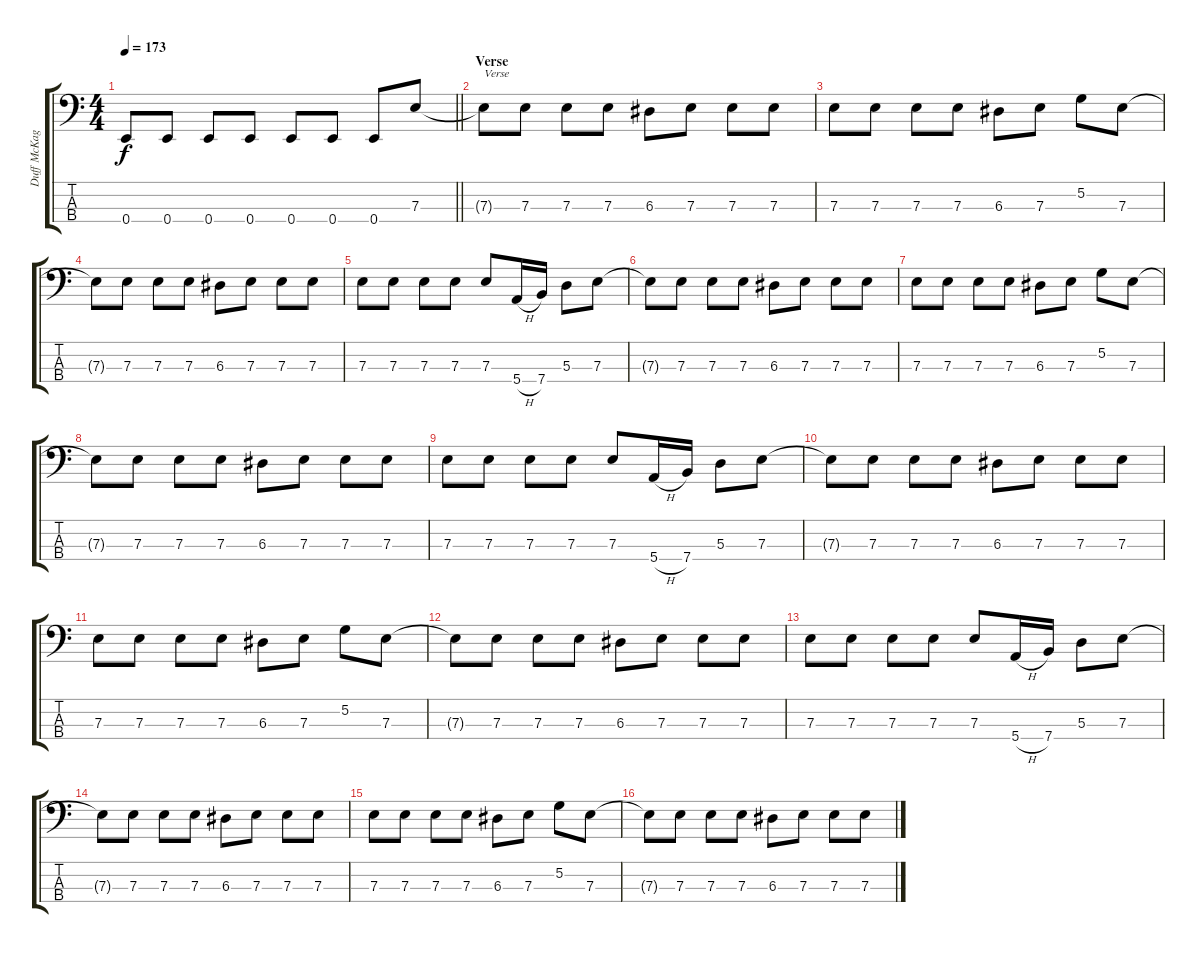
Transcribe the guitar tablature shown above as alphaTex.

\track ("Duff McKagan" "Duff McKag") {instrument electricbassfinger}
\staff {score tabs}
\tuning (G2 D2 A1 E1) {hide}
\ts (4 4)
\tempo 173
\clef f4
\barLineRight lightlight
\ks c
0.4.8{dy f} 0.4.8 0.4.8 0.4.8 0.4.8 0.4.8 0.4.8 7.3.8 |
\section ("" "Verse")
7.3{t}.8{txt "Verse"} 7.3.8 7.3.8 7.3.8 6.3.8 7.3.8 7.3.8 7.3.8 |
7.3.8 7.3.8 7.3.8 7.3.8 6.3.8 7.3.8 5.2.8 7.3.8 |
7.3{t}.8 7.3.8 7.3.8 7.3.8 6.3.8 7.3.8 7.3.8 7.3.8 |
7.3.8 7.3.8 7.3.8 7.3.8 7.3.8 5.4{h}.16 7.4.16 5.3.8 7.3.8 |
7.3{t}.8 7.3.8 7.3.8 7.3.8 6.3.8 7.3.8 7.3.8 7.3.8 |
7.3.8 7.3.8 7.3.8 7.3.8 6.3.8 7.3.8 5.2.8 7.3.8 |
7.3{t}.8 7.3.8 7.3.8 7.3.8 6.3.8 7.3.8 7.3.8 7.3.8 |
7.3.8 7.3.8 7.3.8 7.3.8 7.3.8 5.4{h}.16 7.4.16 5.3.8 7.3.8 |
7.3{t}.8 7.3.8 7.3.8 7.3.8 6.3.8 7.3.8 7.3.8 7.3.8 |
7.3.8 7.3.8 7.3.8 7.3.8 6.3.8 7.3.8 5.2.8 7.3.8 |
7.3{t}.8 7.3.8 7.3.8 7.3.8 6.3.8 7.3.8 7.3.8 7.3.8 |
7.3.8 7.3.8 7.3.8 7.3.8 7.3.8 5.4{h}.16 7.4.16 5.3.8 7.3.8 |
7.3{t}.8 7.3.8 7.3.8 7.3.8 6.3.8 7.3.8 7.3.8 7.3.8 |
7.3.8 7.3.8 7.3.8 7.3.8 6.3.8 7.3.8 5.2.8 7.3.8 |
7.3{t}.8 7.3.8 7.3.8 7.3.8 6.3.8 7.3.8 7.3.8 7.3.8
